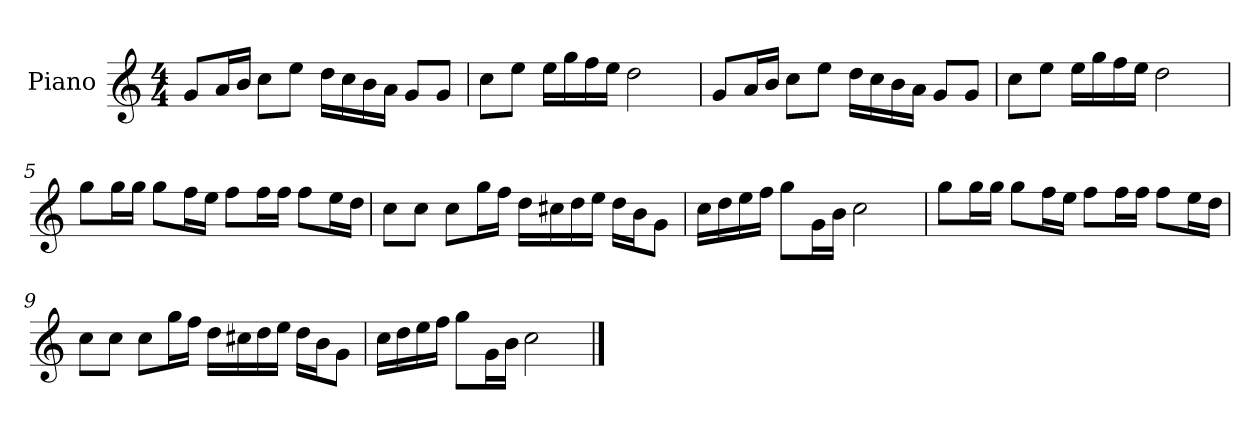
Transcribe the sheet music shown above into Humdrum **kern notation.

**kern
*part1
*staff1
*I"Piano
*I'P-no
*clefG2
*k[]
*M4/4
*MM90
=1
8g/L
16a/L
16b/JJ
8cc\L
8ee\J
16dd\LL
16cc\
16b\
16a\JJ
8g/L
8g/J
=2
8cc\L
8ee\J
16ee\LL
16gg\
16ff\
16ee\JJ
2dd\
=3
8g/L
16a/L
16b/JJ
8cc\L
8ee\J
16dd\LL
16cc\
16b\
16a\JJ
8g/L
8g/J
=4
8cc\L
8ee\J
16ee\LL
16gg\
16ff\
16ee\JJ
2dd\
!!LO:LB:g=z
=5
8gg\L
16gg\L
16gg\JJ
8gg\L
16ff\L
16ee\JJ
8ff\L
16ff\L
16ff\JJ
8ff\L
16ee\L
16dd\JJ
=6
8cc\L
8cc\J
8cc\L
16gg\L
16ff\JJ
16dd\LL
16cc#X\
16dd\
16ee\JJ
16dd\LL
16b\J
8g\J
=7
16cc\LL
16dd\
16ee\
16ff\JJ
8gg\L
16g\L
16b\JJ
2cc\
=8
8gg\L
16gg\L
16gg\JJ
8gg\L
16ff\L
16ee\JJ
8ff\L
16ff\L
16ff\JJ
8ff\L
16ee\L
16dd\JJ
!!LO:LB:g=z
=9
8cc\L
8cc\J
8cc\L
16gg\L
16ff\JJ
16dd\LL
16cc#X\
16dd\
16ee\JJ
16dd\LL
16b\J
8g\J
=10
16cc\LL
16dd\
16ee\
16ff\JJ
8gg\L
16g\L
16b\JJ
2cc\
==
*-
